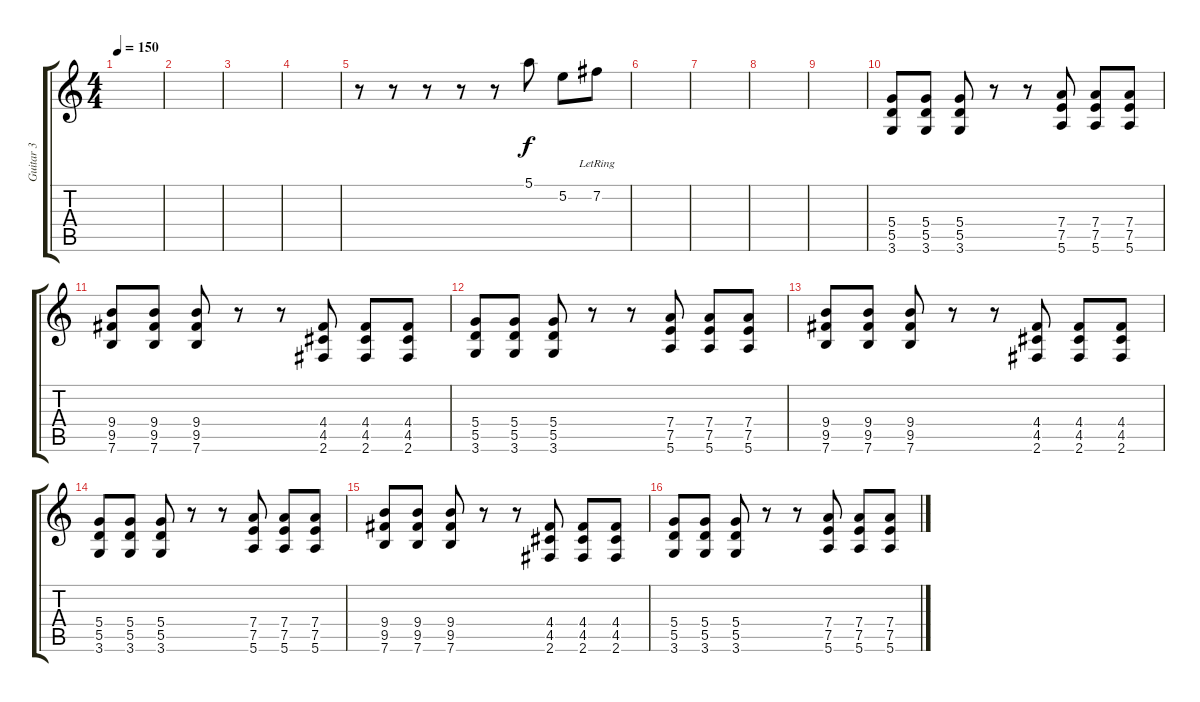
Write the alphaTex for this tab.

\track ("Guitar 3" "Guitar 3") {instrument distortionguitar}
\staff {score tabs}
\tuning (E4 B3 G3 D3 A2 E2) {hide}
\ts (4 4)
\tempo 150
\clef g2
\ks c
|
|
|
|
r.8 r.8 r.8 r.8 r.8 5.1.8 5.2.8 7.2{lr}.8 |
|
|
|
|
(5.4 5.5 3.6).8 (5.4 5.5 3.6).8 (5.4 5.5 3.6).8 r.8 r.8 (7.4 7.5 5.6).8 (7.4 7.5 5.6).8 (7.4 7.5 5.6).8 |
(9.4 9.5 7.6).8 (9.4 9.5 7.6).8 (9.4 9.5 7.6).8 r.8 r.8 (4.4 4.5 2.6).8 (4.4 4.5 2.6).8 (4.4 4.5 2.6).8 |
(5.4 5.5 3.6).8 (5.4 5.5 3.6).8 (5.4 5.5 3.6).8 r.8 r.8 (7.4 7.5 5.6).8 (7.4 7.5 5.6).8 (7.4 7.5 5.6).8 |
(9.4 9.5 7.6).8 (9.4 9.5 7.6).8 (9.4 9.5 7.6).8 r.8 r.8 (4.4 4.5 2.6).8 (4.4 4.5 2.6).8 (4.4 4.5 2.6).8 |
(5.4 5.5 3.6).8 (5.4 5.5 3.6).8 (5.4 5.5 3.6).8 r.8 r.8 (7.4 7.5 5.6).8 (7.4 7.5 5.6).8 (7.4 7.5 5.6).8 |
(9.4 9.5 7.6).8 (9.4 9.5 7.6).8 (9.4 9.5 7.6).8 r.8 r.8 (4.4 4.5 2.6).8 (4.4 4.5 2.6).8 (4.4 4.5 2.6).8 |
(5.4 5.5 3.6).8 (5.4 5.5 3.6).8 (5.4 5.5 3.6).8 r.8 r.8 (7.4 7.5 5.6).8 (7.4 7.5 5.6).8 (7.4 7.5 5.6).8
